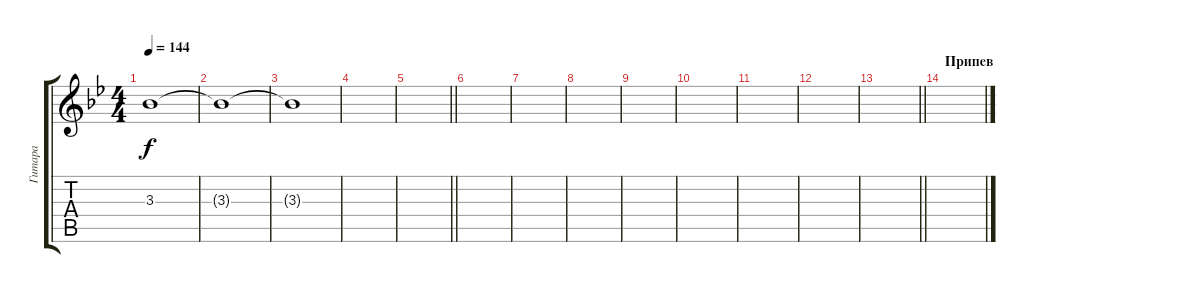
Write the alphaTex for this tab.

\track ("Гитара" "Гитара") {instrument distortionguitar}
\staff {score tabs}
\tuning (E4 B3 G3 D3 A2 E2) {hide}
\ts (4 4)
\tempo 144
\clef g2
\ks gminor
3.3{t}.1{dy f} |
3.3{t}.1 |
3.3{t}.1 |
|
\barLineRight lightlight
|
\section ("" "")
|
|
|
|
|
|
|
\barLineRight lightlight
|
\section ("" "Припев")
